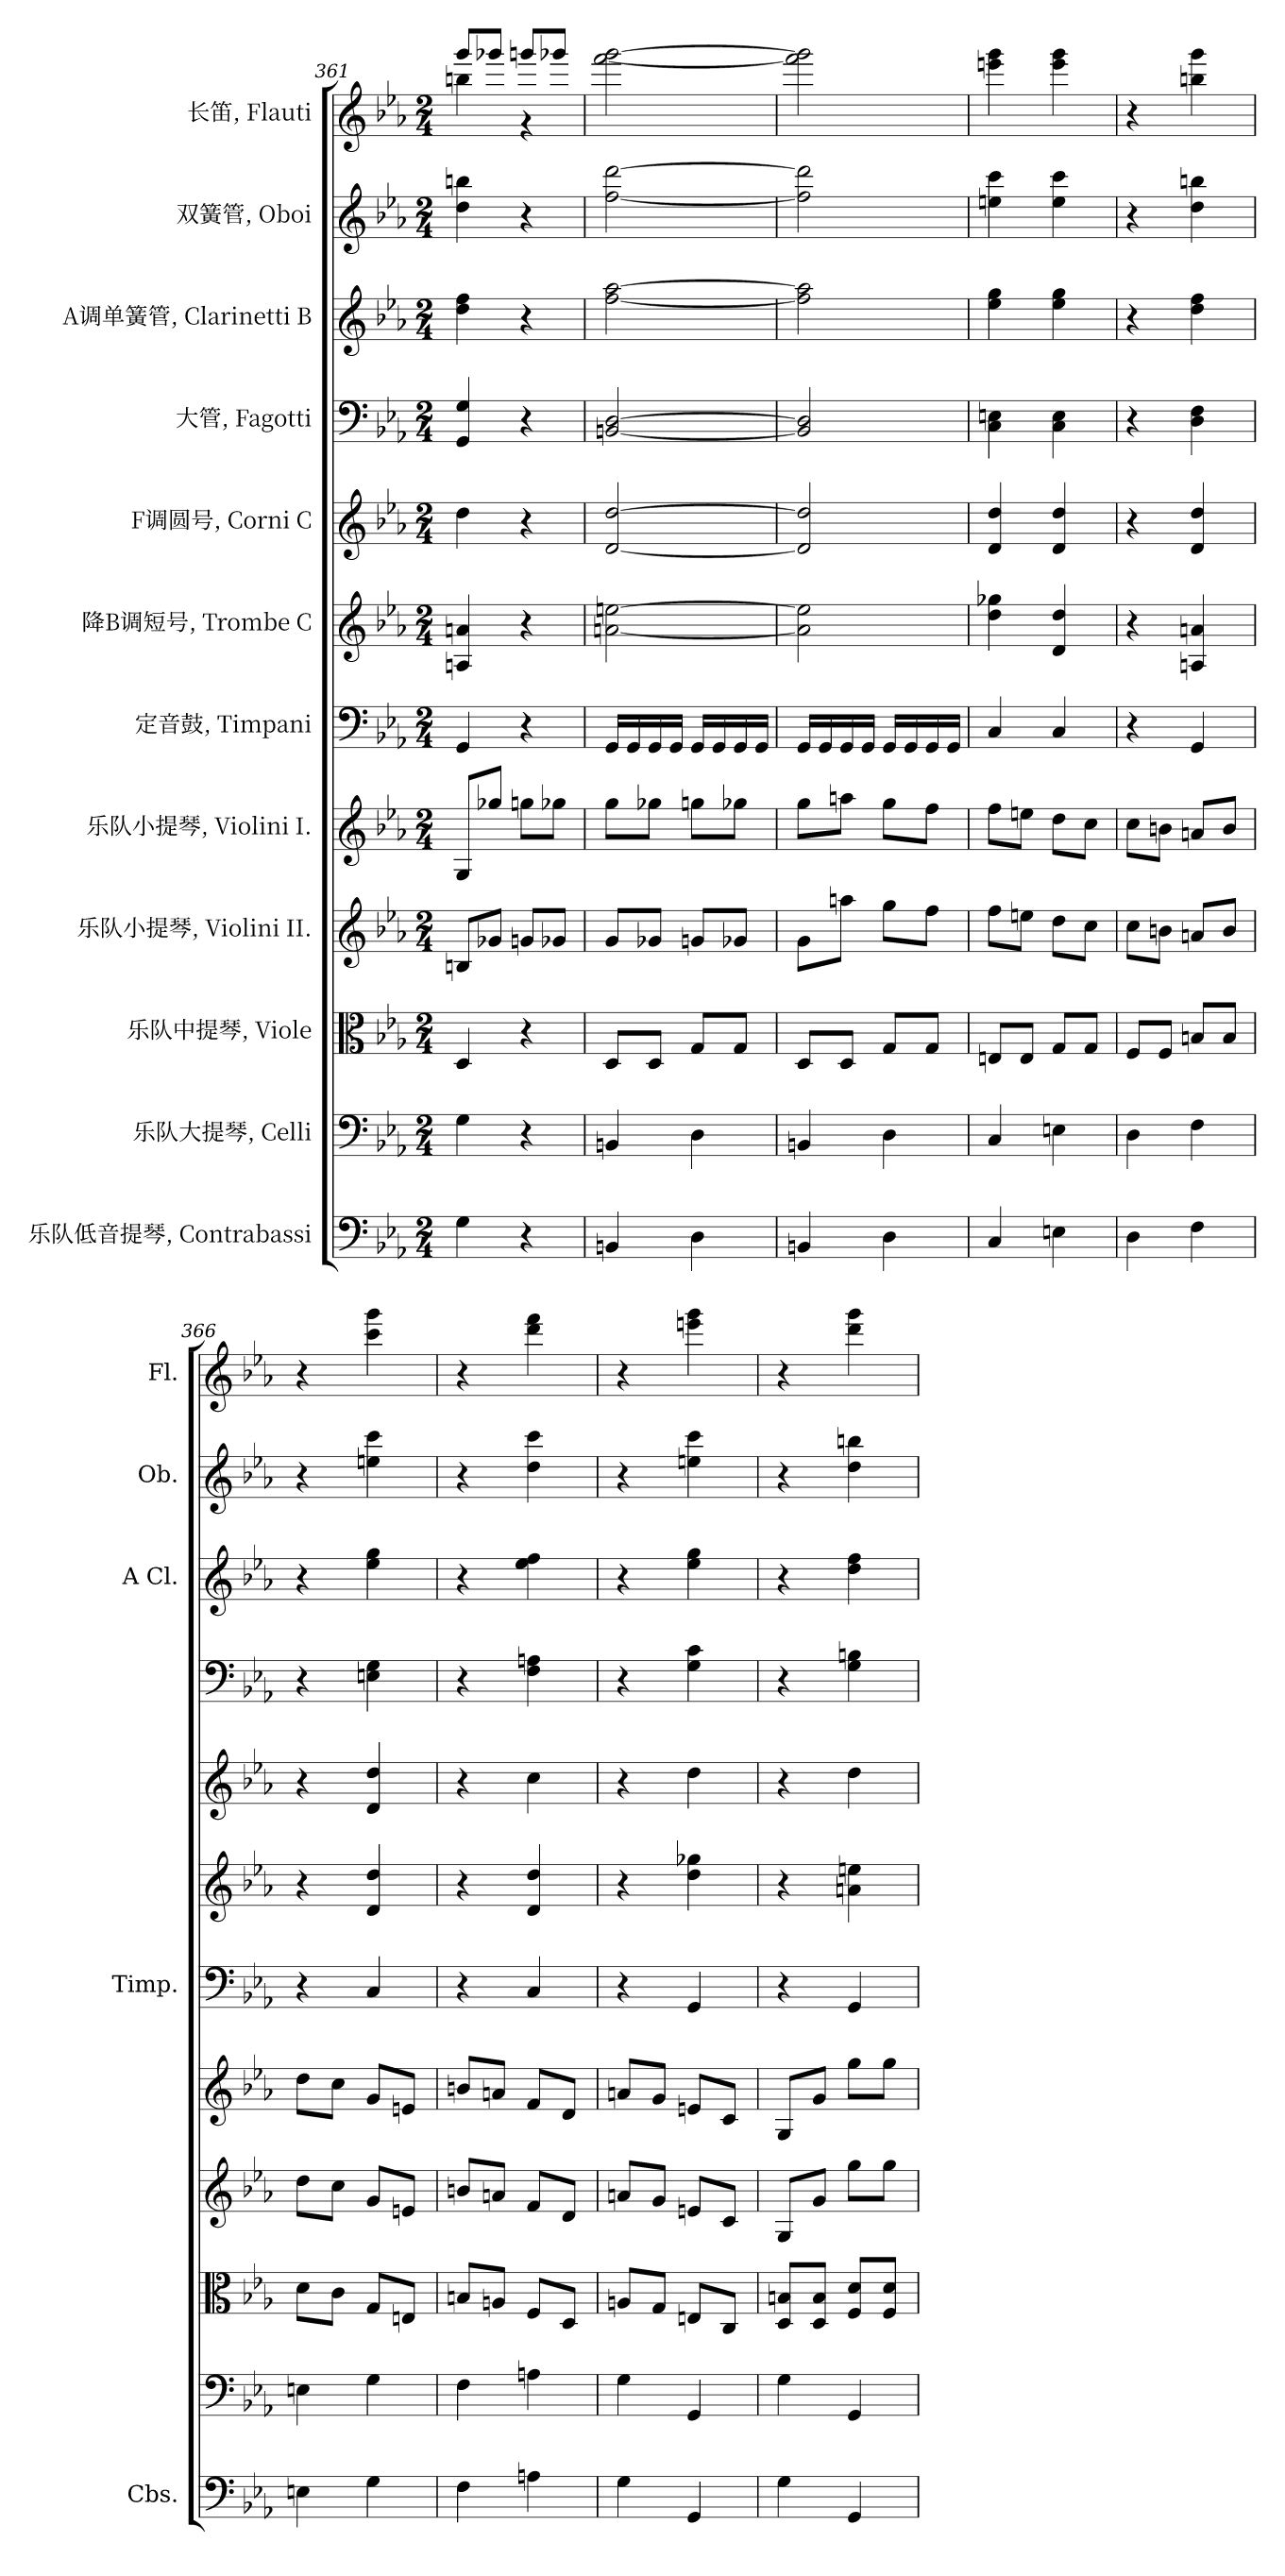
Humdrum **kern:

**kern	**kern	**kern	**kern	**kern	**kern	**kern	**kern	**kern	**kern	**kern	**kern
*part12	*part11	*part10	*part9	*part8	*part7	*part6	*part5	*part4	*part3	*part2	*part1
*staff12	*staff11	*staff10	*staff9	*staff8	*staff7	*staff6	*staff5	*staff4	*staff3	*staff2	*staff1
*I"乐队低音提琴, Contrabassi	*I"乐队大提琴, Celli	*I"乐队中提琴, Viole	*I"乐队小提琴, Violini II.	*I"乐队小提琴, Violini I.	*I"定音鼓, Timpani	*I"降B调短号, Trombe C	*I"F调圆号, Corni C	*I"大管, Fagotti	*I"A调单簧管, Clarinetti B	*I"双簧管, Oboi	*I"长笛, Flauti
*I'Cbs.	*	*	*	*	*I'Timp.	*	*	*	*I'A Cl.	*I'Ob.	*I'Fl.
*clefF4	*clefF4	*clefC3	*clefG2	*clefG2	*clefF4	*clefG2	*clefG2	*clefF4	*clefG2	*clefG2	*clefG2
*ITrd7c12	*	*	*	*	*	*ITrd1c2	*ITrd4c7	*	*ITrd2c3	*	*
*k[b-e-a-]	*k[b-e-a-]	*k[b-e-a-]	*k[b-e-a-]	*k[b-e-a-]	*k[b-e-a-]	*k[b-e-a-d-g-]	*k[b-e-a-d-]	*k[b-e-a-]	*k[]	*k[b-e-a-]	*k[b-e-a-]
*M2/4	*M2/4	*M2/4	*M2/4	*M2/4	*M2/4	*M2/4	*M2/4	*M2/4	*M2/4	*M2/4	*M2/4
=361	=361	=361	=361	=361	=361	=361	=361	=361	=361	=361	=361
*	*	*	*	*	*	*	*	*	*	*	*^
4GG\	4G\	4D/	8Bn/L	8G/L	4GG/	4Gn/ 4gn/	4g\	4GG/ 4G/	4b\ 4dd\	4dd\ 4bbn\	8ggg/L	4bbn\
.	.	.	8g-X/J	8gg-X/J	.	.	.	.	.	.	8ggg-X/J	.
4r	4r	4r	8gn/L	8ggn\L	4r	4r	4r	4r	4r	4r	8gggn/L	4r
.	.	.	8g-X/J	8gg-X\J	.	.	.	.	.	.	8ggg-X/J	.
*	*	*	*	*	*	*	*	*	*	*	*v	*v
=362	=362	=362	=362	=362	=362	=362	=362	=362	=362	=362	=362
4BBBn/	4BBn/	8D/L	8g/L	8gg\L	16GG/LL	[2gn\ [2ddn\	[2G/ [2g/	[2BBn/ [2D/	[2dd\ [2ff\	[2ff\ [2ddd\	[2fff\ [2ggg\
.	.	.	.	.	16GG/	.	.	.	.	.	.
.	.	8D/J	8g-X/J	8gg-X\J	16GG/	.	.	.	.	.	.
.	.	.	.	.	16GG/JJ	.	.	.	.	.	.
4DD\	4D\	8G/L	8gn/L	8ggn\L	16GG/LL	.	.	.	.	.	.
.	.	.	.	.	16GG/	.	.	.	.	.	.
.	.	8G/J	8g-X/J	8gg-X\J	16GG/	.	.	.	.	.	.
.	.	.	.	.	16GG/JJ	.	.	.	.	.	.
=363	=363	=363	=363	=363	=363	=363	=363	=363	=363	=363	=363
4BBBn/	4BBn/	8D/L	8g\L	8gg\L	16GG/LL	2g\] 2dd\]	2G/] 2g/]	2BB/] 2D/]	2dd\] 2ff\]	2ff\] 2ddd\]	2fff\] 2ggg\]
.	.	.	.	.	16GG/	.	.	.	.	.	.
.	.	8D/J	8aan\J	8aan\J	16GG/	.	.	.	.	.	.
.	.	.	.	.	16GG/JJ	.	.	.	.	.	.
4DD\	4D\	8G/L	8gg\L	8gg\L	16GG/LL	.	.	.	.	.	.
.	.	.	.	.	16GG/	.	.	.	.	.	.
.	.	8G/J	8ff\J	8ff\J	16GG/	.	.	.	.	.	.
.	.	.	.	.	16GG/JJ	.	.	.	.	.	.
=364	=364	=364	=364	=364	=364	=364	=364	=364	=364	=364	=364
4CC/	4C/	8En/L	8ff\L	8ff\L	4C/	4cc\ 4ff-X\	4G/ 4g/	4C\ 4En\	4cc\ 4ee\	4een\ 4ccc\	4eeen\ 4ggg\
.	.	8E/J	8een\J	8een\J	.	.	.	.	.	.	.
4EEn\	4En\	8G/L	8dd\L	8dd\L	4C/	4c/ 4cc/	4G/ 4g/	4C\ 4E\	4cc\ 4ee\	4ee\ 4ccc\	4eee\ 4ggg\
.	.	8G/J	8cc\J	8cc\J	.	.	.	.	.	.	.
!!LO:PB:g=z
=365	=365	=365	=365	=365	=365	=365	=365	=365	=365	=365	=365
4DD\	4D\	8F/L	8cc\L	8cc\L	4r	4r	4r	4r	4r	4r	4r
.	.	8F/J	8bn\J	8bn\J	.	.	.	.	.	.	.
4FF\	4F\	8Bn/L	8an/L	8an/L	4GG/	4Gn/ 4gn/	4G/ 4g/	4D\ 4F\	4b\ 4dd\	4dd\ 4bbn\	4bbn\ 4ggg\
.	.	8B/J	8b/J	8b/J	.	.	.	.	.	.	.
=366	=366	=366	=366	=366	=366	=366	=366	=366	=366	=366	=366
4EEn\	4En\	8d\L	8dd\L	8dd\L	4r	4r	4r	4r	4r	4r	4r
.	.	8c\J	8cc\J	8cc\J	.	.	.	.	.	.	.
4GG\	4G\	8G/L	8g/L	8g/L	4C/	4c/ 4cc/	4G/ 4g/	4En\ 4G\	4cc\ 4ee\	4een\ 4ccc\	4ccc\ 4ggg\
.	.	8En/J	8en/J	8en/J	.	.	.	.	.	.	.
=367	=367	=367	=367	=367	=367	=367	=367	=367	=367	=367	=367
4FF\	4F\	8Bn/L	8bn/L	8bn/L	4r	4r	4r	4r	4r	4r	4r
.	.	8An/J	8an/J	8an/J	.	.	.	.	.	.	.
4AAn\	4An\	8F/L	8f/L	8f/L	4C/	4c/ 4cc/	4f\	4F\ 4An\	4cc\ 4dd\	4dd\ 4ccc\	4ddd\ 4fff\
.	.	8D/J	8d/J	8d/J	.	.	.	.	.	.	.
=368	=368	=368	=368	=368	=368	=368	=368	=368	=368	=368	=368
4GG\	4G\	8An/L	8an/L	8an/L	4r	4r	4r	4r	4r	4r	4r
.	.	8G/J	8g/J	8g/J	.	.	.	.	.	.	.
4GGG/	4GG/	8En/L	8en/L	8en/L	4GG/	4cc\ 4ff-X\	4g\	4G\ 4c\	4cc\ 4ee\	4een\ 4ccc\	4eeen\ 4ggg\
.	.	8C/J	8c/J	8c/J	.	.	.	.	.	.	.
=369	=369	=369	=369	=369	=369	=369	=369	=369	=369	=369	=369
4GG\	4G\	8D/ 8Bn/L	8G/L	8G/L	4r	4r	4r	4r	4r	4r	4r
.	.	8D/ 8B/J	8g/J	8g/J	.	.	.	.	.	.	.
4GGG/	4GG/	8F/ 8d/L	8gg\L	8gg\L	4GG/	4gn\ 4ddn\	4g\	4G\ 4Bn\	4b\ 4dd\	4dd\ 4bbn\	4ddd\ 4ggg\
.	.	8F/ 8d/J	8gg\J	8gg\J	.	.	.	.	.	.	.
=	=	=	=	=	=	=	=	=	=	=	=
*-	*-	*-	*-	*-	*-	*-	*-	*-	*-	*-	*-
